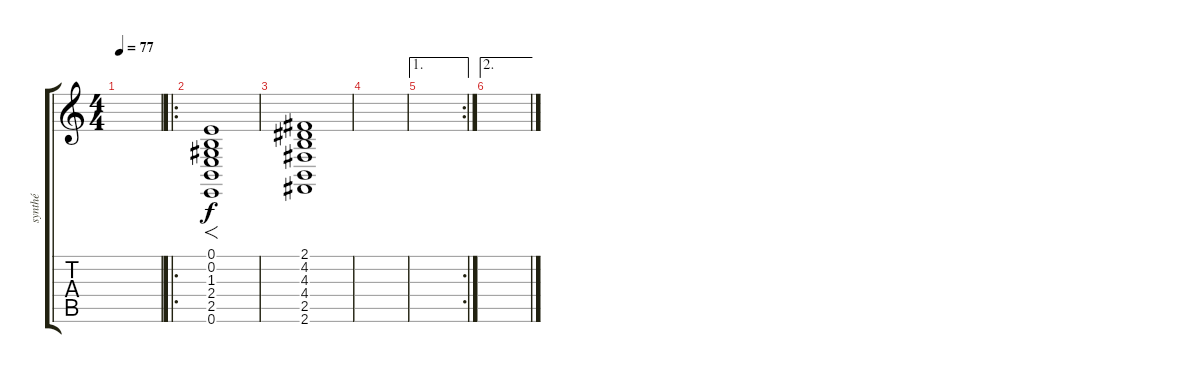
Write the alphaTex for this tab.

\track ("synthé" "synthé") {instrument synthstrings2}
\staff {score tabs}
\tuning (E4 B3 G3 D3 A2 E2) {hide}
\ts (4 4)
\tempo 77
\clef g2
\ks c
|
\ro
(0.1 0.2 1.3 2.4 2.5 0.6).1{f} |
(2.1 4.2 4.3 4.4 2.5 2.6).1 |
|
\ae 1
\rc 2
|
\ae 2
